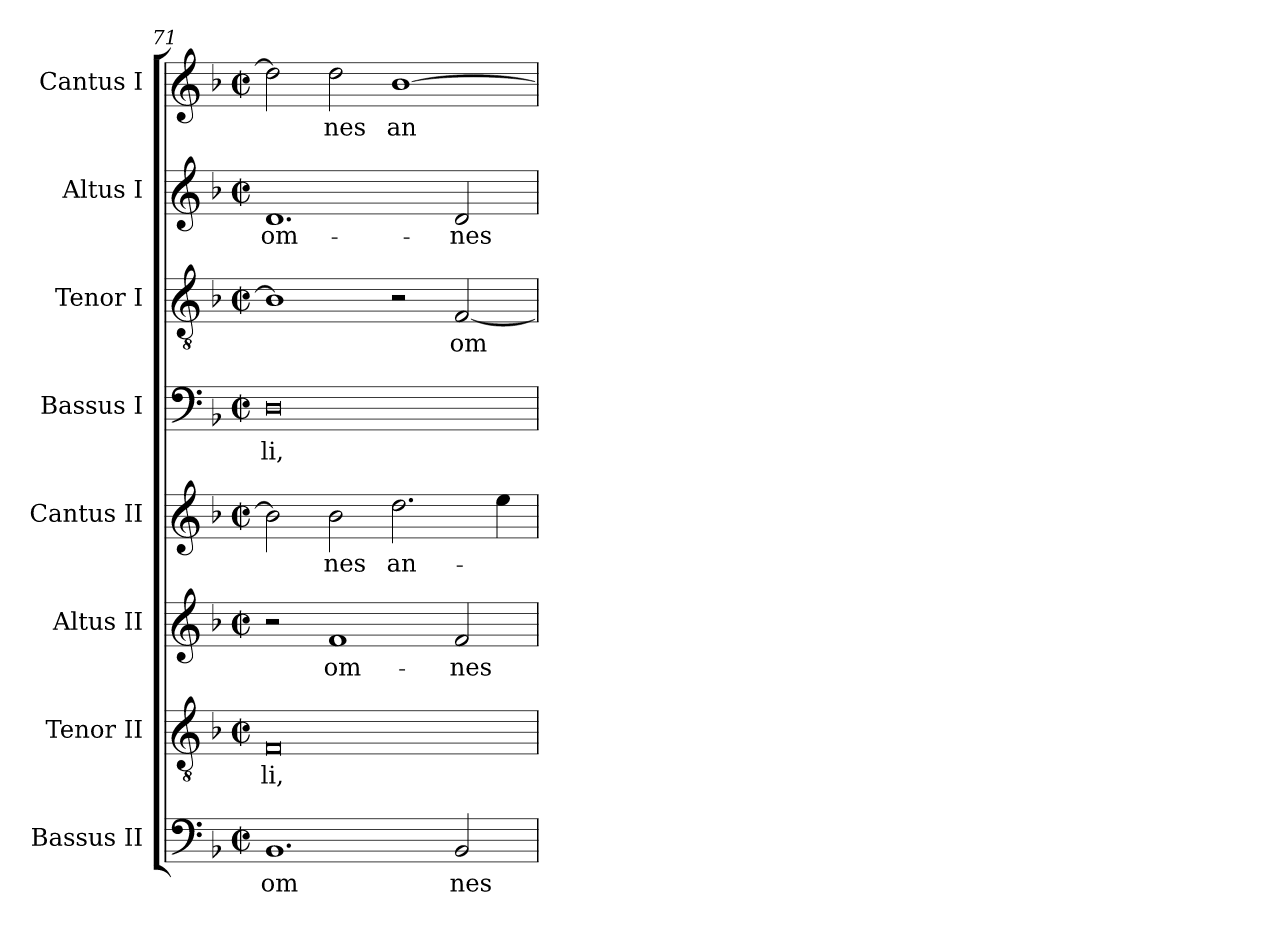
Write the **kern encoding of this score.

**kern	**text	**kern	**text	**kern	**text	**kern	**text	**kern	**text	**kern	**text	**kern	**text	**kern	**text
*part8	*part8	*part7	*part7	*part6	*part6	*part5	*part5	*part4	*part4	*part3	*part3	*part2	*part2	*part1	*part1
*staff8	*staff8	*staff7	*staff7	*staff6	*staff6	*staff5	*staff5	*staff4	*staff4	*staff3	*staff3	*staff2	*staff2	*staff1	*staff1
*I"Bassus II	*	*I"Tenor II	*	*I"Altus II	*	*I"Cantus II	*	*I"Bassus I	*	*I"Tenor I	*	*I"Altus I	*	*I"Cantus I	*
*clefF4	*	*clefGv2	*	*clefG2	*	*clefG2	*	*clefF4	*	*clefGv2	*	*clefG2	*	*clefG2	*
*k[b-]	*	*k[b-]	*	*k[b-]	*	*k[b-]	*	*k[b-]	*	*k[b-]	*	*k[b-]	*	*k[b-]	*
*F:	*	*F:	*	*F:	*	*F:	*	*F:	*	*F:	*	*F:	*	*F:	*
*M2/2	*	*M2/2	*	*M2/2	*	*M2/2	*	*M2/2	*	*M2/2	*	*M2/2	*	*M2/2	*
*met(c|)	*	*met(c|)	*	*met(c|)	*	*met(c|)	*	*met(c|)	*	*met(c|)	*	*met(c|)	*	*met(c|)	*
=71	=71	=71	=71	=71	=71	=71	=71	=71	=71	=71	=71	=71	=71	=71	=71
!	!LO:LY:b:cj	!	!LO:LY:b:cj	!	!	!	!	!	!LO:LY:b:cj	!	!	!	!LO:LY:b:cj	!	!
1.BB-	om	0F	li,	2r	.	2b-\]	.	0D	-li,	1B-]	.	1.d	om-	2dd\]	.
!	!	!	!	!	!LO:LY:b:cj	!	!LO:LY:b:cj	!	!	!	!	!	!	!	!LO:LY:b:cj
.	.	.	.	1f	om-	2b-\	-nes	.	.	.	.	.	.	2dd\	nes
!	!	!	!	!	!	!	!LO:LY:b:cj	!	!	!	!	!	!	!	!LO:LY:b:cj
.	.	.	.	.	.	2.dd\	an-	.	.	2r	.	.	.	[>1b-	an
!	!LO:LY:b:cj	!	!	!	!LO:LY:b:cj	!	!	!	!	!	!LO:LY:b	!	!LO:LY:b:cj	!	!
2BB-/	nes	.	.	2f/	-nes	.	.	.	.	[<2F/	om-	2d/	-nes	.	.
.	.	.	.	.	.	4ee\	.	.	.	.	.	.	.	.	.
=	=	=	=	=	=	=	=	=	=	=	=	=	=	=	=
*-	*-	*-	*-	*-	*-	*-	*-	*-	*-	*-	*-	*-	*-	*-	*-
